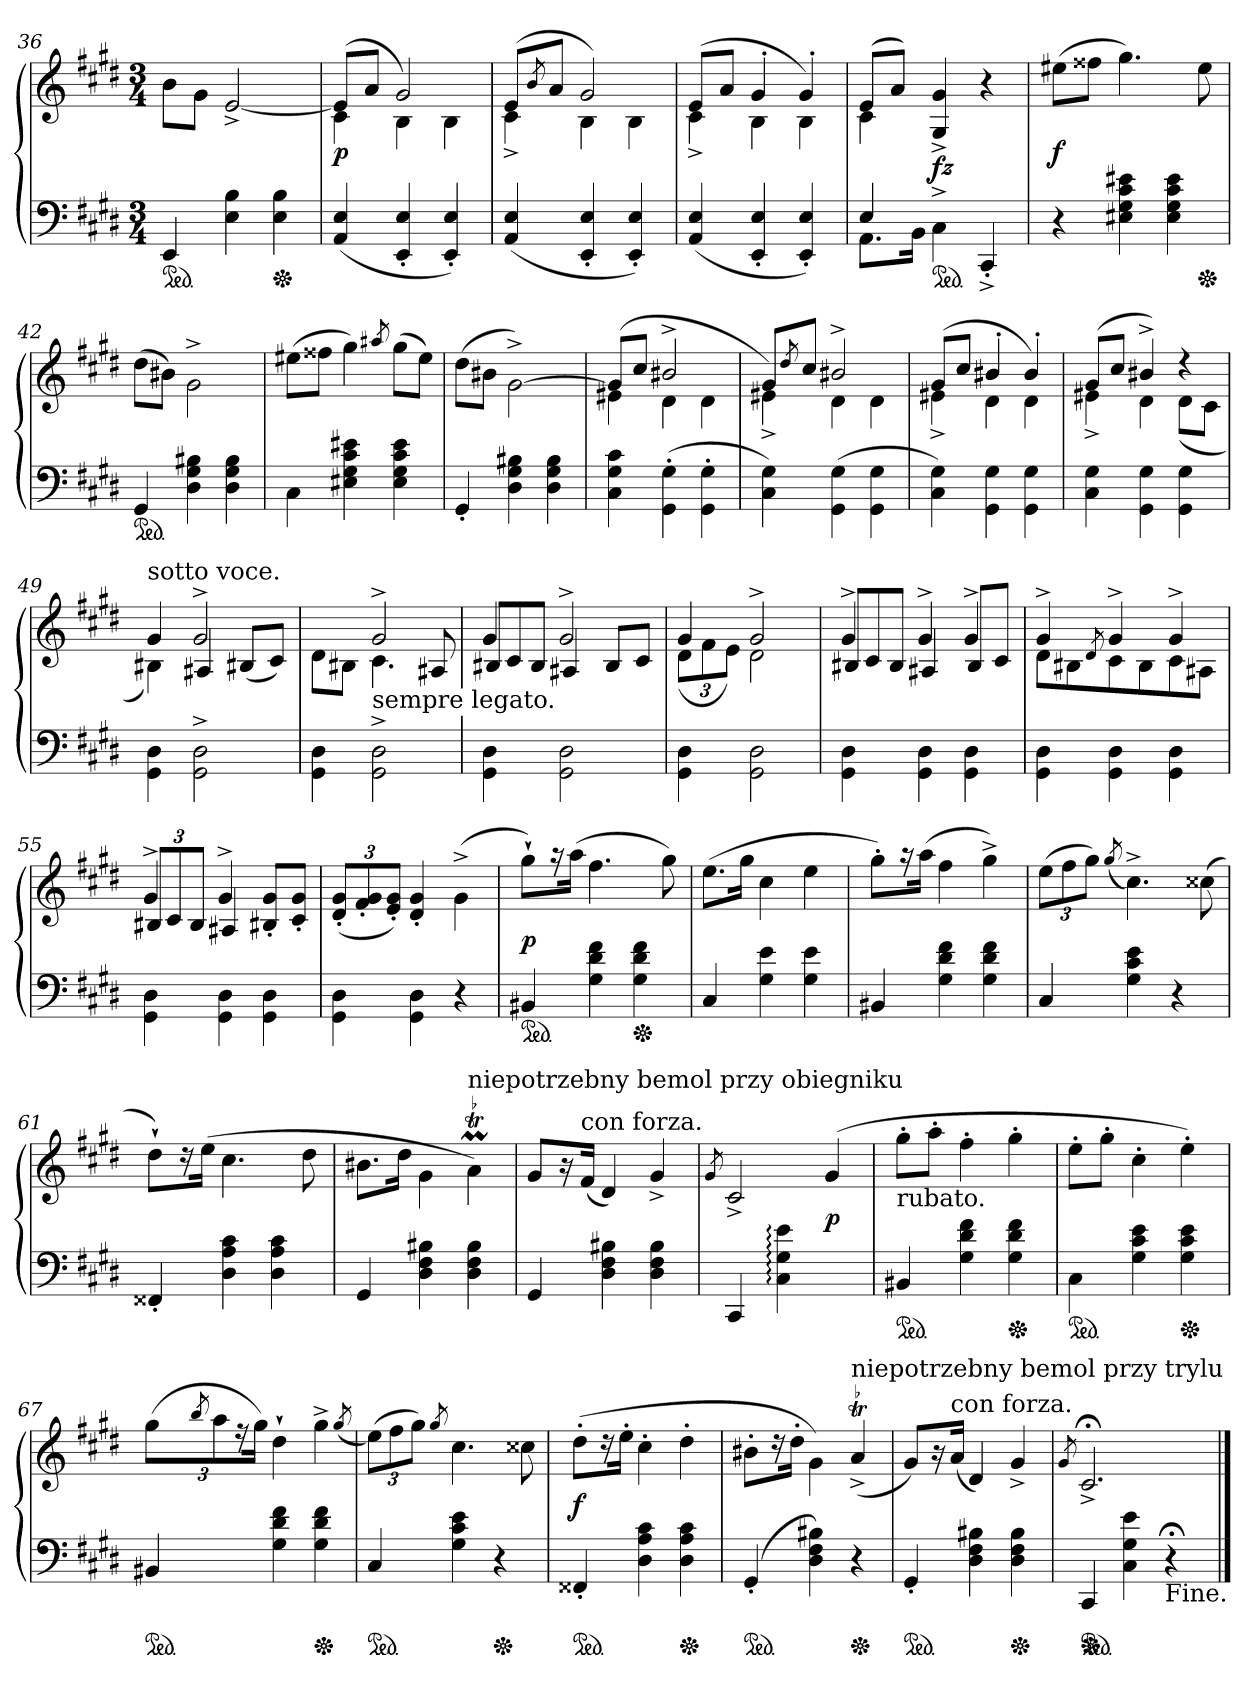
**kern	**kern	**dynam
*part1	*part1	*part1
*staff2	*staff1	*staff1/2
*clefF4	*clefG2	*
*k[f#c#g#d#]	*k[f#c#g#d#]	*
*M3/4	*M3/4	*
*ped	*	*
=36	=36	=36
4EE	8b\L	.
.	8g#J	.
4E 4B	[2e^>	.
*Xped	*	*
4E 4B	.	.
=37	=37	=37
*	*^	*
(4AA 4E	(8eL]	4c#	p
.	8aJ	.	.
4EE' 4E'	2g#)	4B	.
4EE' 4E')	.	4B	.
=38	=38	=38	=38
(<4AA 4E	(8eL	4c#^	.
.	8qb/	.	.
.	8aJ	.	.
4EE' 4E'	2g#)	4B	.
4EE' 4E')	.	4B	.
=39	=39	=39	=39
(4AA 4E	(>8eL	4c#^	.
.	8aJ	.	.
4EE' 4E'	4g#'	4B	.
4EE' 4E')	4g#')	4B	.
=40	=40	=40	=40
*^	*	*	*
4E	8.AAL	(<8eL	4c#	.
.	.	8aJ)	.	.
.	16BBJk	.	.	.
*ped	*	*	*	*
4C#^\	2ryy	4G#^> 4g#^>	2ryy	fz
4CC#'^>	.	4r	.	.
*v	*v	*	*	*
*	*v	*v	*
=41	=41	=41
4r	(>8ee#XL	f
.	8ff##XJ	.
4E#X 4G# 4c# 4e#X	4.gg#)	.
4E# 4G# 4c# 4e#	.	.
*Xped	*	*
.	8ee#	.
=42	=42	=42
*ped	*	*
4GG#	(8dd#L	.
.	8b#XJ)	.
4D# 4G# 4B#X	2g#^\	.
4D# 4G# 4B#	.	.
=43	=43	=43
4C#\	(8ee#XL	.
.	8ff##XJ	.
4E#X 4G# 4c# 4e#X	4gg#)	.
.	8qaa#X/	.
4E# 4G# 4c# 4e#	(8gg#L	.
.	8ee#J)	.
=44	=44	=44
4GG#'	(8dd#\L	.
.	8b#XJ	.
4D# 4G# 4B#X	[2g#^\)	.
4D# 4G# 4B#	.	.
=45	=45	=45
*	*^	*
4C# 4G# 4c#	(8g#L]	4e#X	.
.	8cc#J	.	.
(4GG#'\ 4G#'\	2b#X^	4d#	.
4GG#'\ 4G#'\	.	4d#	.
=46	=46	=46	=46
4C# 4G#)	8g#L)	4e#X^	.
.	8qdd#/	.	.
.	8cc#J	.	.
(4GG#\ 4G#\	2b#X^	4d#	.
4GG#\ 4G#\	.	4d#	.
=47	=47	=47	=47
4C# 4G#)	(8g#L	4e#X^	.
.	8cc#J	.	.
4GG#\ 4G#\	4b#X'	4d#	.
4GG#\ 4G#\	4b#')	4d#	.
=48	=48	=48	=48
4C# 4G#	(8g#L	4e#X^	.
.	8cc#J	.	.
4GG#\ 4G#\	4b#X^)	4d#	.
4GG#\ 4G#\	4r	(<8d#L	.
.	.	8c#J	.
=49	=49	=49	=49
!	!LO:TX:a:t=sotto voce.	!	!
4GG#\ 4D#\	4g#	4B#X)	.
2GG#^<\ 2D#^<\	2g#^	4A#X/	.
.	.	(8B#XL	.
.	.	8c#/J)	.
=50	=50	=50	=50
4GG#\ 4D#\	4ryy	8d#\L	.
.	.	8B#XJ	.
!	!LO:TX:b:t=sempre legato.	!	!
2GG#^<\ 2D#^<\	2g#^	4.c#	.
.	.	8A#X/	.
=51	=51	=51	=51
*	*	*Xtuplet	*
4GG#\ 4D#\	4g#	12B#XL	.
.	.	12c#/	.
.	.	12B#/J	.
2GG#\ 2D#\	2g#^	4A#X/	.
.	.	8B#/L	.
.	.	8c#/J	.
=52	=52	=52	=52
*	*	*tuplet	*
4GG#\ 4D#\	4g#	(<12d#L	.
.	.	12f#	.
.	.	12eJ)	.
2GG#\ 2D#\	2g#^	2d#	.
=53	=53	=53	=53
*	*	*Xtuplet	*
4GG#\ 4D#\	4g#^	12B#XL	.
.	.	12c#/	.
.	.	12B#/J	.
4GG#\ 4D#\	4g#^	4A#X/	.
4GG#\ 4D#\	4g#^	8B#/L	.
.	.	8c#/J	.
=54	=54	=54	=54
4GG#\ 4D#\	4g#^	8d#L	.
.	.	8B#X	.
.	8qd#/	.	.
4GG#\ 4D#\	4g#^	8c#	.
.	.	8B#	.
4GG#\ 4D#\	4g#^	8c#	.
.	.	8A#XJ	.
=55	=55	=55	=55
*	*	*tuplet	*
4GG#\ 4D#\	4g#^	12B#XL	.
.	.	12c#/	.
.	.	12B#/J	.
4GG#\ 4D#\	4g#^	4A#X/	.
4GG#\ 4D#\	8B#X' 8g#'L	4ryy	.
.	8c#' 8g#'J	.	.
*	*v	*v	*
=56	=56	=56
4GG#\ 4D#\	(<12d#' 12g#'L	.
.	12f#' 12g#'	.
.	12e' 12g#'J)	.
4GG#\ 4D#\	4d#' 4g#'	.
4r	(>4g#^\	.
=57	=57	=57
*ped	*	*
4BB#X	8gg#`L)	p
.	16r	.
.	(16aaJk	.
4G# 4d# 4f#	4.ff#	.
*Xped	*	*
4G# 4d# 4f#	.	.
.	8gg#)	.
=58	=58	=58
4C#	(8.eeL	.
.	16gg#Jk	.
4G# 4e	4cc#	.
4G# 4e	4ee	.
=59	=59	=59
4BB#X	8gg#'L)	.
.	16r	.
.	(16aaJk	.
4G# 4d# 4f#	4ff#	.
4G# 4d# 4f#	4gg#^)	.
=60	=60	=60
4C#	(12eeL	.
.	12ff#	.
.	12gg#J)	.
.	(8qgg#/	.
4G# 4c# 4e	4.cc#^)	.
4r	.	.
.	(8cc##X	.
=61	=61	=61
4FF##X'	8dd#`L)	.
.	16r	.
.	(16eeJk	.
4D# 4A 4c#	4.cc#	.
4D# 4A 4c#	.	.
.	8dd#	.
=62	=62	=62
4GG#	8.b#XL	.
.	16dd#Jk	.
4D# 4F# 4B#X	4g#\	.
!	!LO:TX:a:t=niepotrzebny bemol przy obiegniku	!
!	!LO:TR:acc=-	!
4D# 4F# 4B#	4atM\)	.
=63	=63	=63
4GG#	8g#L	.
.	16r	.
!	!LO:TX:a:t=con forza.	!
.	(<16f#Jk	.
4D# 4F# 4B#X	4d#)	.
4D# 4F# 4B#	4g#^	.
=64	=64	=64
.	8qg#/	.
4CC#	2c#^>	.
4C#: 4G#: 4e:	.	.
4ryy	(>4g#	p
=65	=65	=65
!	!LO:TX:b:t=rubato.	!
*ped	*	*
4BB#X	8gg#'L	.
.	8aa'J	.
4G# 4d# 4f#	4ff#'	.
*Xped	*	*
4G# 4d# 4f#	4gg#'	.
=66	=66	=66
*ped	*	*
4C#\	8ee'L	.
.	8gg#'J	.
4G# 4c# 4e	4cc#'	.
*Xped	*	*
4G# 4c# 4e	4ee')	.
=67	=67	=67
*ped	*	*
4BB#X	(>12gg#L	.
.	8qbb/	.
.	12aa	.
.	24r	.
.	24gg#Jk)	.
4G# 4d# 4f#	4dd#`	.
*Xped	*	*
4G# 4d# 4f#	4gg#^<	.
.	(<8qgg#/	.
=68	=68	=68
*ped	*	*
4C#	(12eeL)	.
.	12ff#	.
.	12gg#J)	.
.	8qgg#/	.
4G# 4c# 4e	4.cc#	.
*Xped	*	*
4r	.	.
.	8cc##X	.
=69	=69	=69
*ped	*	*
4FF##X'	(>8dd#'L	f
.	16r	.
.	16ee'Jk	.
4D# 4A 4c#	4cc#'	.
*Xped	*	*
4D# 4A 4c#	4dd#'	.
=70	=70	=70
*ped	*	*
(4GG#'	8b#X'L	.
.	16r	.
.	16dd#'Jk	.
4D# 4F# 4B#X)	4g#\)	.
!	!LO:TX:a:t=niepotrzebny bemol przy trylu	!
!	!LO:TR:acc=-	!
*Xped	*	*
4r	(4at^>	.
=71	=71	=71
*ped	*	*
4GG#'	8g#L)	.
.	16r	.
!	!LO:TX:a:t=con forza.	!
.	(16aJk	.
4D# 4F# 4B#X	4d#)	.
*Xped	*	*
4D# 4F# 4B#	4g#^	.
=72	=72	=72
.	8qg#/	.
*ped	*	*
*Xped	*	*
4CC#	2.c#;<^>	.
4C# 4G# 4e	.	.
!LO:TX:b:t=Fine.	!	!
4r;<	.	.
==	==	==
*-	*-	*-
